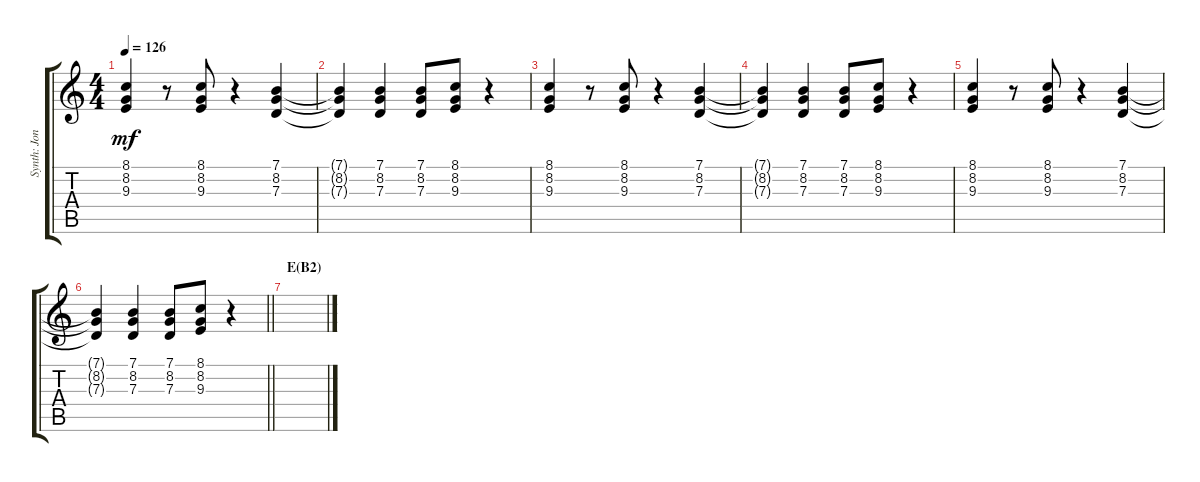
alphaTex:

\track ("Synth: Jon" "Synth: Jon") {instrument synthstrings1}
\staff {score tabs}
\tuning (E4 B3 G3 D3 A2 E2) {hide}
\ts (4 4)
\tempo 126
\clef g2
\ks c
(8.1 8.2 9.3).4{dy mf} r.8 (8.1 8.2 9.3).8 r.4 (7.1 8.2 7.3).4 |
(7.1{t} 8.2{t} 7.3{t}).4 (7.1 8.2 7.3).4 (7.1 8.2 7.3).8 (8.1 8.2 9.3).8 r.4 |
(8.1 8.2 9.3).4 r.8 (8.1 8.2 9.3).8 r.4 (7.1 8.2 7.3).4 |
(7.1{t} 8.2{t} 7.3{t}).4 (7.1 8.2 7.3).4 (7.1 8.2 7.3).8 (8.1 8.2 9.3).8 r.4 |
(8.1 8.2 9.3).4 r.8 (8.1 8.2 9.3).8 r.4 (7.1 8.2 7.3).4 |
\barLineRight lightlight
(7.1{t} 8.2{t} 7.3{t}).4 (7.1 8.2 7.3).4 (7.1 8.2 7.3).8 (8.1 8.2 9.3).8 r.4 |
\section ("" "E(B2)")
